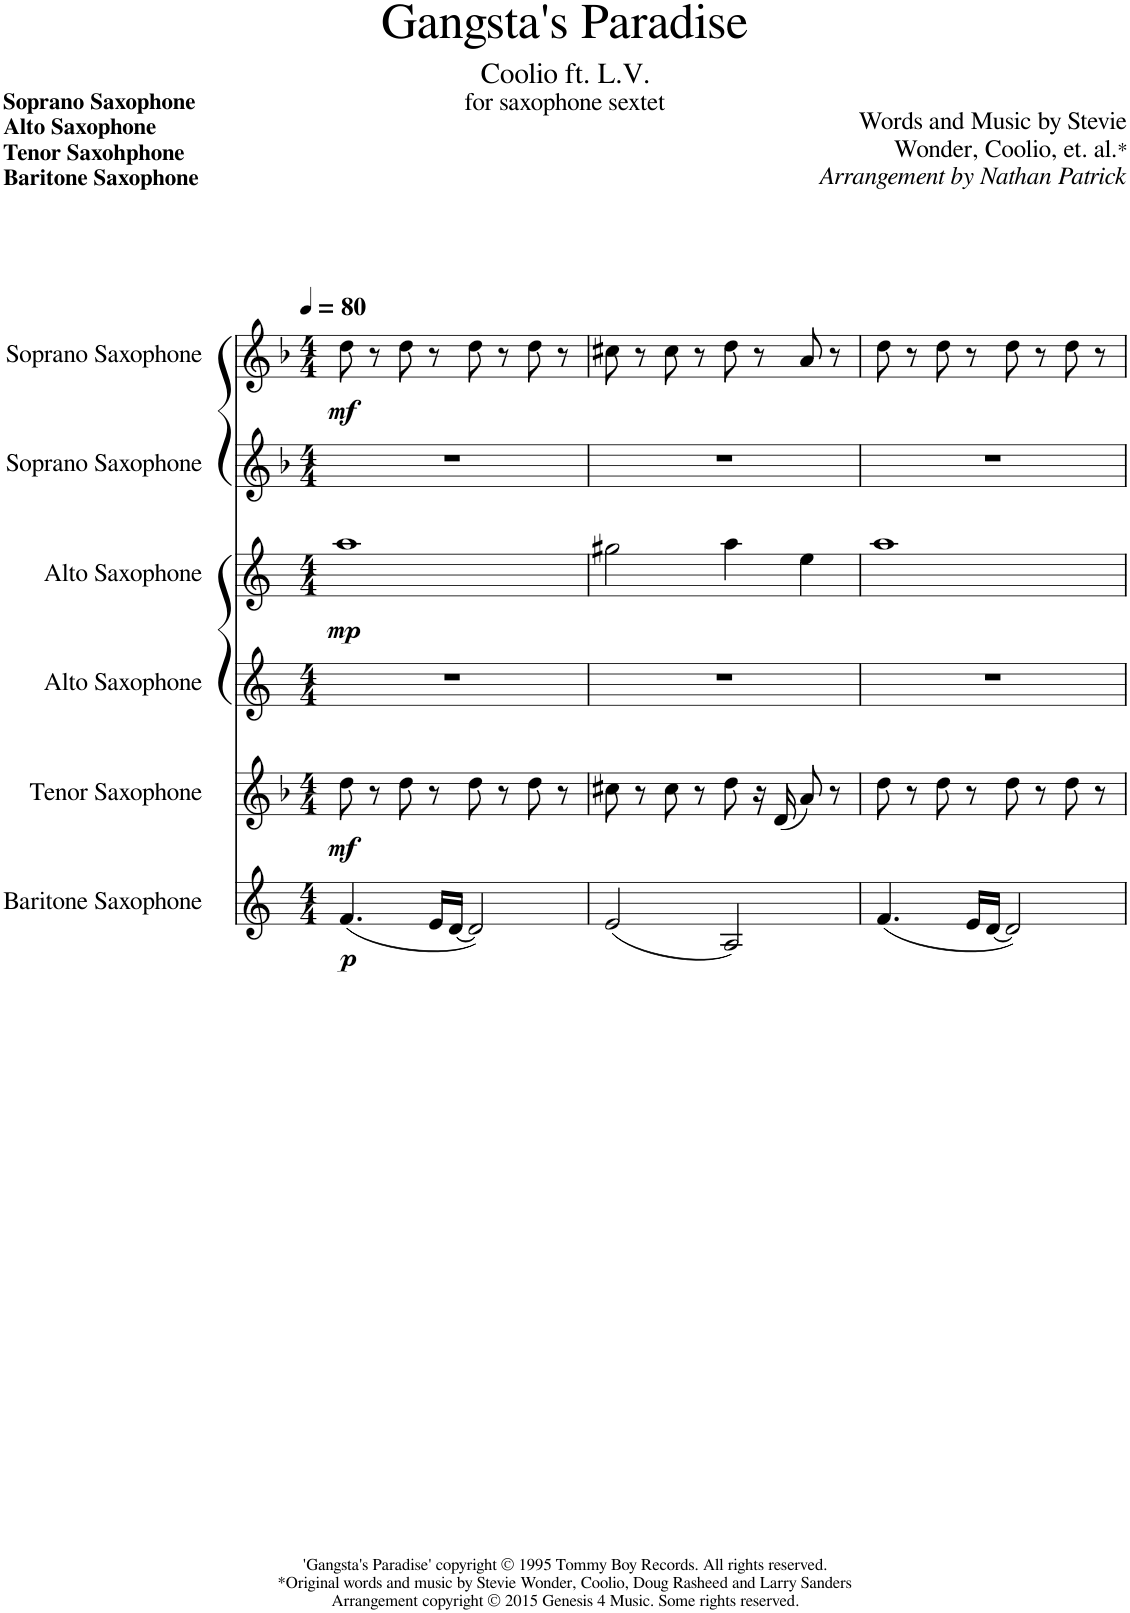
**kern	**dynam	**kern	**dynam	**kern	**kern	**dynam	**kern	**kern	**dynam
*part6	*part6	*part5	*part5	*part4	*part3	*part3	*part2	*part1	*part1
*staff6	*staff6	*staff5	*staff5	*staff4	*staff3	*staff3	*staff2	*staff1	*staff1
*I"Baritone Saxophone	*	*I"Tenor Saxophone	*	*I"Alto Saxophone	*I"Alto Saxophone	*	*I"Soprano Saxophone	*I"Soprano Saxophone	*
*I'Bar. Sax.	*	*I'T. Sax.	*	*I'A. Sax.	*I'A. Sax.	*	*I'S. Sax.	*I'S. Sax.	*
*clefG2	*	*clefG2	*	*clefG2	*clefG2	*	*clefG2	*clefG2	*
*Trd12c21	*	*Trd8c14	*	*Trd5c9	*Trd5c9	*	*Trd1c2	*Trd1c2	*
*k[]	*	*k[b-]	*	*k[]	*k[]	*	*k[b-]	*k[b-]	*
*M4/4	*	*M4/4	*	*M4/4	*M4/4	*	*M4/4	*M4/4	*
*MM80	*	*MM80	*	*MM80	*MM80	*	*MM80	*MM80	*
=1	=1	=1	=1	=1	=1	=1	=1	=1	=1
!	!LO:DY:b	!	!LO:DY:b	!	!	!LO:DY:b	!	!	!LO:DY:b
(4.f/	p	8dd\	mf	1r	1aa	mp	1r	8dd\	mf
.	.	8r	.	.	.	.	.	8r	.
.	.	8dd\	.	.	.	.	.	8dd\	.
16e/LL	.	8r	.	.	.	.	.	8r	.
[16d/JJ	.	.	.	.	.	.	.	.	.
2d/])	.	8dd\	.	.	.	.	.	8dd\	.
.	.	8r	.	.	.	.	.	8r	.
.	.	8dd\	.	.	.	.	.	8dd\	.
.	.	8r	.	.	.	.	.	8r	.
=2	=2	=2	=2	=2	=2	=2	=2	=2	=2
(2e/	.	8cc#X\	.	1r	2gg#X\	.	1r	8cc#X\	.
.	.	8r	.	.	.	.	.	8r	.
.	.	8cc#\	.	.	.	.	.	8cc#\	.
.	.	8r	.	.	.	.	.	8r	.
2A/)	.	8dd\	.	.	4aa\	.	.	8dd\	.
.	.	16r	.	.	.	.	.	8r	.
.	.	(16d/	.	.	.	.	.	.	.
.	.	8a/)	.	.	4ee\	.	.	8a/	.
.	.	8r	.	.	.	.	.	8r	.
=3	=3	=3	=3	=3	=3	=3	=3	=3	=3
(4.f/	.	8dd\	.	1r	1aa	.	1r	8dd\	.
.	.	8r	.	.	.	.	.	8r	.
.	.	8dd\	.	.	.	.	.	8dd\	.
16e/LL	.	8r	.	.	.	.	.	8r	.
[16d/JJ	.	.	.	.	.	.	.	.	.
2d/])	.	8dd\	.	.	.	.	.	8dd\	.
.	.	8r	.	.	.	.	.	8r	.
.	.	8dd\	.	.	.	.	.	8dd\	.
.	.	8r	.	.	.	.	.	8r	.
=	=	=	=	=	=	=	=	=	=
*-	*-	*-	*-	*-	*-	*-	*-	*-	*-
